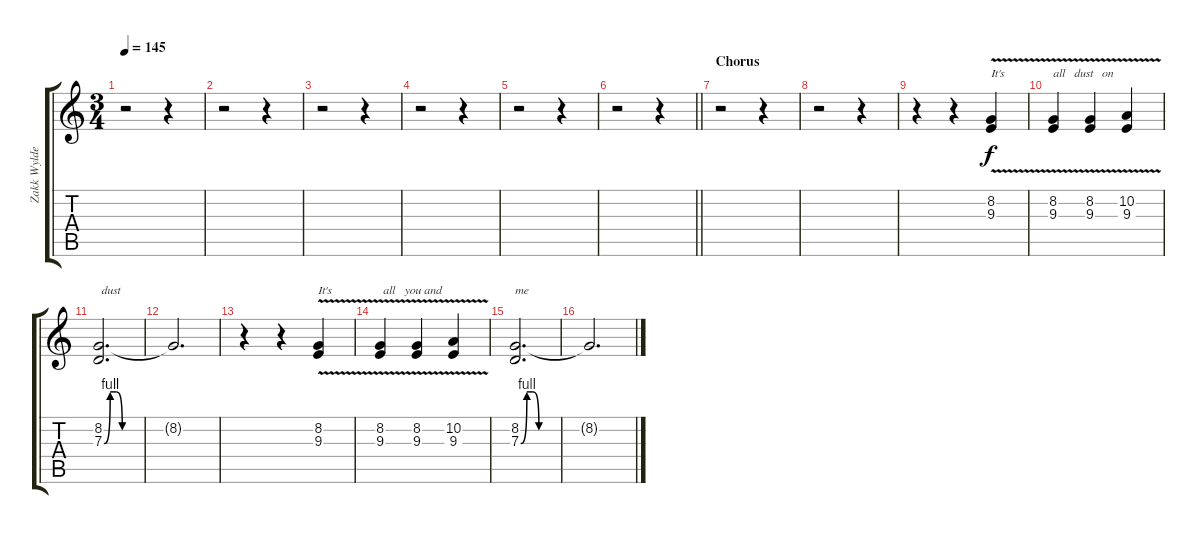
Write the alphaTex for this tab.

\track ("Zakk Wylde (back vocal)" "Zakk Wylde") {instrument choiraahs}
\staff {score tabs}
\tuning (E4 B3 G3 D3 A2 E2) {hide}
\ts (3 4)
\tempo 145
\clef g2
\ks c
r.2{dy f} r.4 |
r.2 r.4 |
r.2 r.4 |
r.2 r.4 |
r.2 r.4 |
\barLineRight lightlight
r.2 r.4 |
\section ("" "Chorus")
r.2 r.4 |
r.2 r.4 |
r.4 r.4 (8.2{v} 9.3{v}).4{txt "It's "} |
(8.2{v} 9.3{v}).4{txt "all   dust   on"} (8.2{v} 9.3{v}).4 (10.2{v} 9.3{v}).4 |
(8.2 7.3{be (custom 0 0 10 4 20 4 30 0 60 0)}).2{d txt " dust"} |
8.2{t}.2{d} |
r.4 r.4 (8.2{v} 9.3{v}).4{txt "It's"} |
(8.2{v} 9.3{v}).4{txt " all   you and "} (8.2{v} 9.3{v}).4 (10.2{v} 9.3{v}).4 |
(8.2 7.3{be (custom 0 0 10 4 20 4 30 0 60 0)}).2{d txt "me"} |
8.2{t}.2{d}
